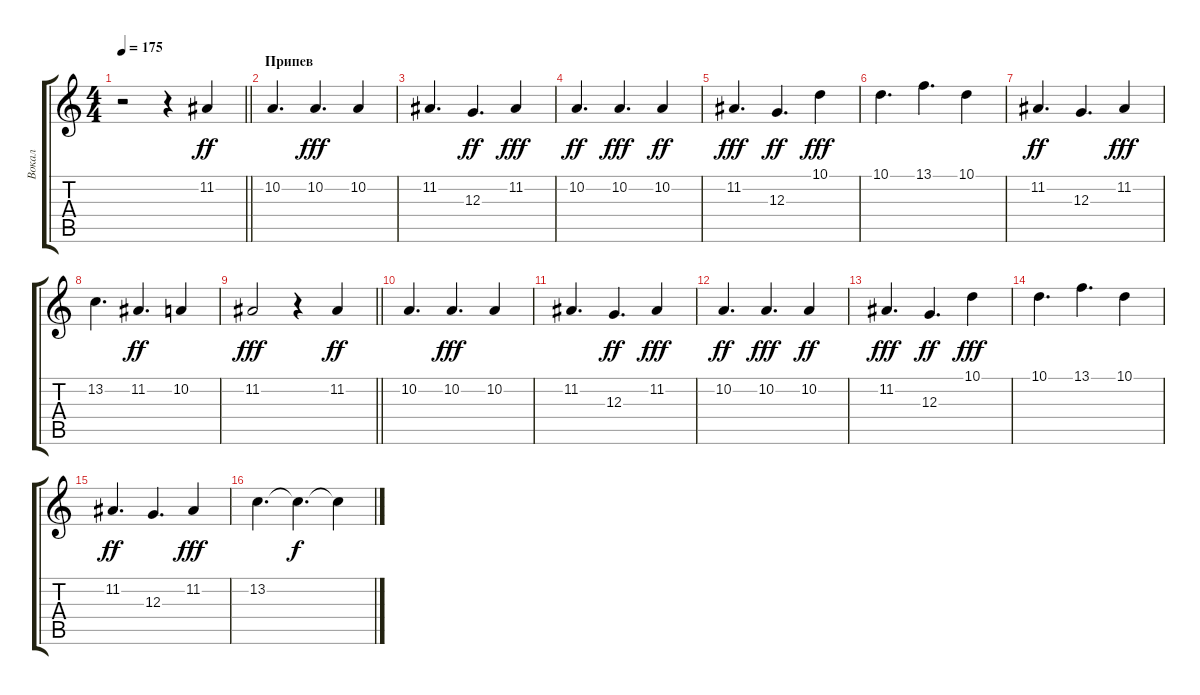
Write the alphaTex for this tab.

\track ("Вокал" "Вокал") {instrument flute}
\staff {score tabs}
\tuning (E4 B3 G3 D3 A2 E2) {hide}
\ts (4 4)
\tempo 175
\clef g2
\barLineRight lightlight
\ks c
r.2{dy fff} r.4 11.2.4{dy ff} |
\section ("" "Припев")
10.2.4{d} 10.2.4{d dy fff} 10.2.4 |
11.2.4{d} 12.3.4{d dy ff} 11.2.4{dy fff} |
10.2.4{d dy ff} 10.2.4{d dy fff} 10.2.4{dy ff} |
11.2.4{d dy fff} 12.3.4{d dy ff} 10.1.4{dy fff} |
10.1.4{d} 13.1.4{d} 10.1.4 |
11.2.4{d dy ff} 12.3.4{d} 11.2.4{dy fff} |
13.2.4{d} 11.2.4{d dy ff} 10.2.4 |
\barLineRight lightlight
11.2.2{dy fff} r.4 11.2.4{dy ff} |
\section ("" " ")
10.2.4{d} 10.2.4{d dy fff} 10.2.4 |
11.2.4{d} 12.3.4{d dy ff} 11.2.4{dy fff} |
10.2.4{d dy ff} 10.2.4{d dy fff} 10.2.4{dy ff} |
11.2.4{d dy fff} 12.3.4{d dy ff} 10.1.4{dy fff} |
10.1.4{d} 13.1.4{d} 10.1.4 |
11.2.4{d dy ff} 12.3.4{d} 11.2.4{dy fff} |
13.2.4{d} 13.2{t}.4{d dy f} 13.2{t}.4
